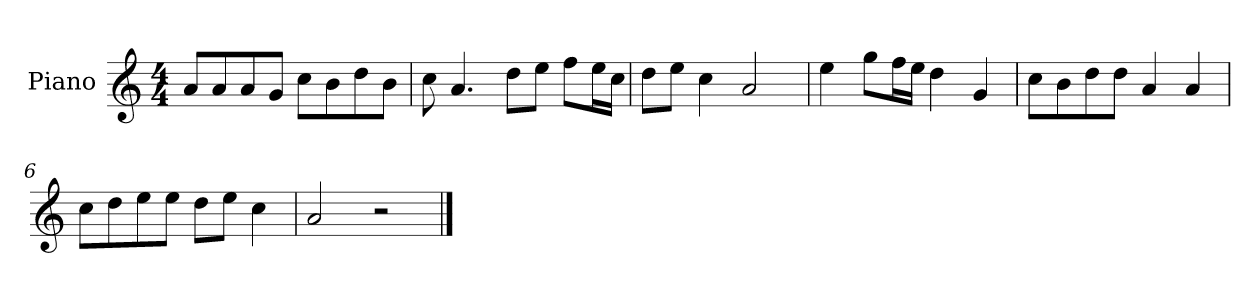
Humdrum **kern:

**kern
*part1
*staff1
*I"Piano
*I'P-no
*clefG2
*k[]
*M4/4
*MM90
=1
8a/L
8a/
8a/
8g/J
8cc\L
8b\
8dd\
8b\J
=2
8cc\
4.a/
8dd\L
8ee\J
8ff\L
16ee\L
16cc\JJ
=3
8dd\L
8ee\J
4cc\
2a/
=4
4ee\
8gg\L
16ff\L
16ee\JJ
4dd\
4g/
=5
8cc\L
8b\
8dd\
8dd\J
4a/
4a/
=6
8cc\L
8dd\
8ee\
8ee\J
8dd\L
8ee\J
4cc\
!!LO:LB:g=z
=7
2a/
2r
==
*-
